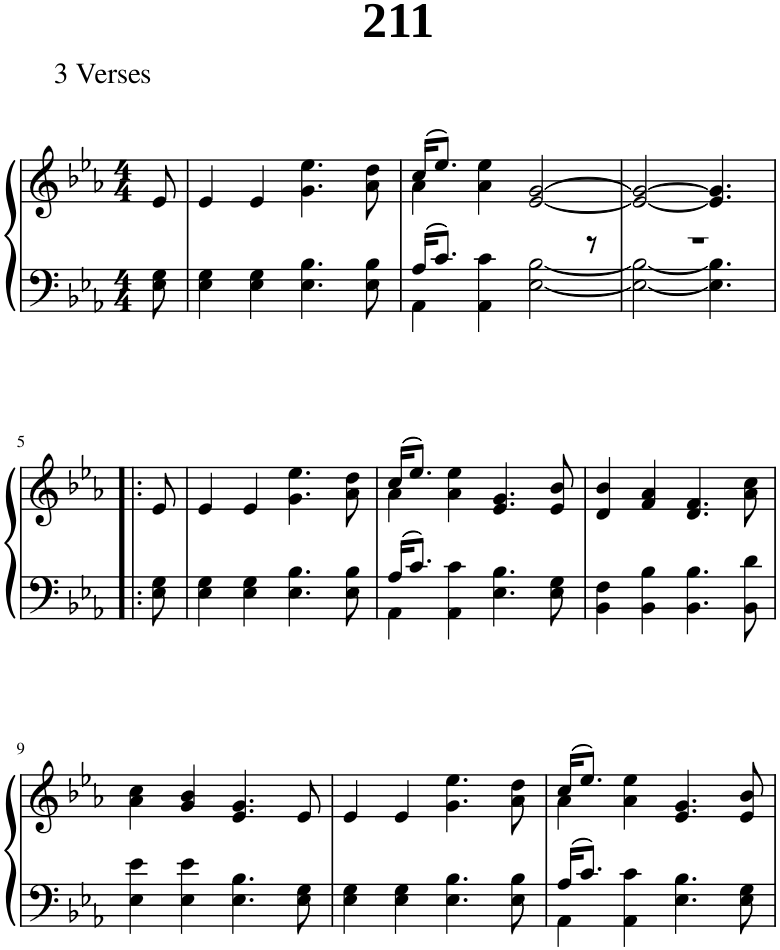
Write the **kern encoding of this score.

**kern	**kern
*part1	*part1
*staff2	*staff1
*I"Piano	*
*I'Pno.	*
*clefF4	*clefG2
*k[b-e-a-]	*k[b-e-a-]
*M4/4	*M4/4
=1	=1
8E-\ 8G\	8e-/
=2	=2
4E-\ 4G\	4e-/
4E-\ 4G\	4e-/
4.E-\ 4.B-\	4.g\ 4.ee-\
8E-\ 8B-\	8a-\ 8dd\
=3	=3
*^	*^
16A-/KL	4AA-\	(16cc/KL	4a-\
8.c/J	.	8.ee-/J)	.
4ryy	4AA-\ 4c\	4a-\ 4ee-\	2.ryy
4.ryy	[2E-\ [2B-\	[2e-/ [2g/	.
8r	.	.	.
*	*	*v	*v
=4	=4	=4
1r	2E-\_ 2B-\_	2e-/_ 2g/_
.	4.E-\] 4.B-\]	4.e-/] 4.g/]
.	8ryy	8ryy
*v	*v	*
!!LO:LB:g=z
=5!|:	=5!|:
8E-\ 8G\	8e-/
=6	=6
4E-\ 4G\	4e-/
4E-\ 4G\	4e-/
4.E-\ 4.B-\	4.g\ 4.ee-\
8E-\ 8B-\	8a-\ 8dd\
=7	=7
*^	*^
16A-/KL	4AA-\	(16cc/KL	4a-\
8.c/J	.	8.ee-/J)	.
4ryy	4AA-\ 4c\	4a-\ 4ee-\	2.ryy
2ryy	4.E-\ 4.B-\	4.e-/ 4.g/	.
.	8E-\ 8G\	8e-/ 8b-/	.
*v	*v	*	*
*	*v	*v
=8	=8
4BB-\ 4F\	4d/ 4b-/
4BB-\ 4B-\	4f/ 4a-/
4.BB-\ 4.B-\	4.d/ 4.f/
8BB-\ 8d\	8a-\ 8cc\
!!LO:LB:g=z
=9	=9
4E-\ 4e-\	4a-\ 4cc\
4E-\ 4e-\	4g/ 4b-/
4.E-\ 4.B-\	4.e-/ 4.g/
8E-\ 8G\	8e-/
=10	=10
4E-\ 4G\	4e-/
4E-\ 4G\	4e-/
4.E-\ 4.B-\	4.g\ 4.ee-\
8E-\ 8B-\	8a-\ 8dd\
=11	=11
*^	*^
16A-/KL	4AA-\	(16cc/KL	4a-\
8.c/J	.	8.ee-/J)	.
4ryy	4AA-\ 4c\	4a-\ 4ee-\	2.ryy
2ryy	4.E-\ 4.B-\	4.e-/ 4.g/	.
.	8E-\ 8G\	8e-/ 8b-/	.
*v	*v	*	*
*	*v	*v
=	=
*-	*-
